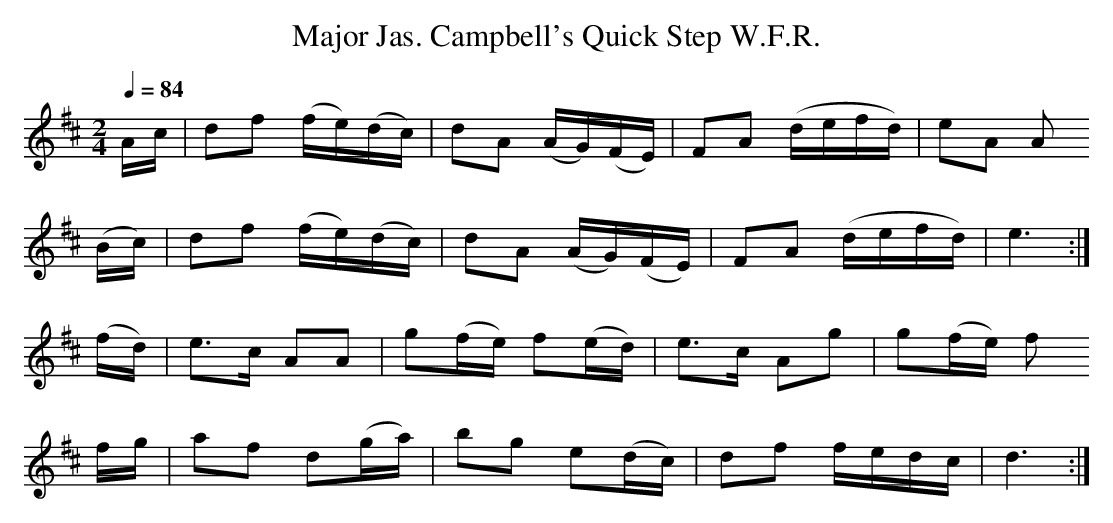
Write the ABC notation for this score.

X:1
T:Major Jas. Campbell's Quick Step W.F.R.
M:2/4
L:1/16
Q:1/4=84
K:D major
 Ac |d2f2 (fe)(dc)|d2`A2 (AG)(FE)|F2A2 (defd)|e2`A2  A2
(Bc)|d2f2 (fe)(dc)|d2`A2 (AG)(FE)|F2A2 (defd)|e6     :|
(fd)|e3`c  A2``A2 |g2(fe) f2(ed) |e3`c  A2g2 |g2(fe) f2
fg  |a2f2  d2`(ga)|b2`g2  e2(dc) |d2f2  fedc |d6     :|
